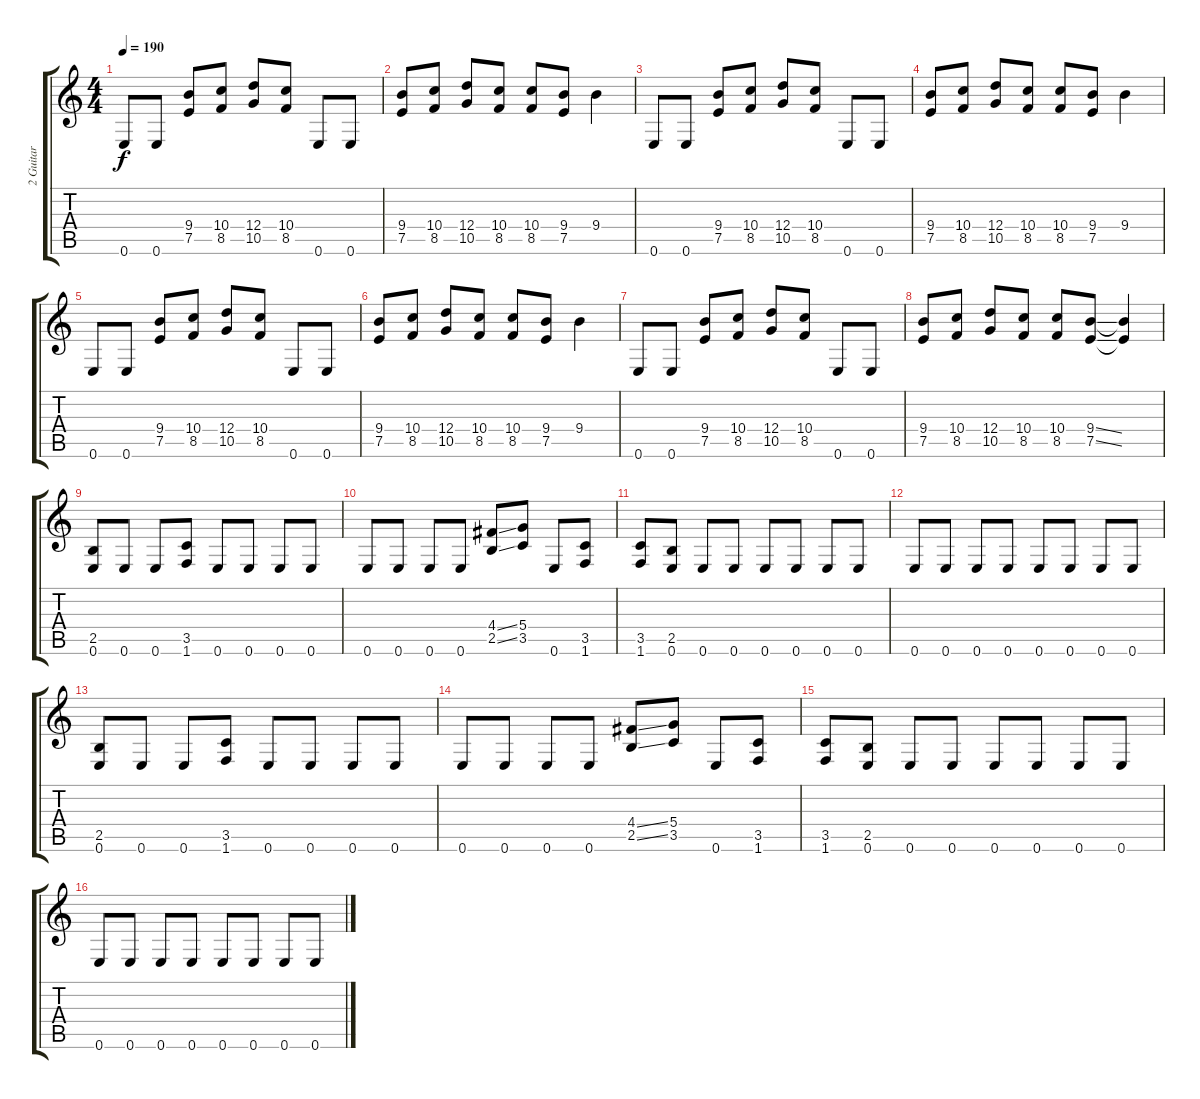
\track ("2 Guitar" "2 Guitar") {instrument distortionguitar}
\staff {score tabs}
\tuning (E4 B3 G3 D3 A2 E2) {hide}
\ts (4 4)
\tempo 190
\clef g2
\ks c
0.6.8{dy f} 0.6.8 (9.4 7.5).8 (10.4 8.5).8 (12.4 10.5).8 (10.4 8.5).8 0.6.8 0.6.8 |
(9.4 7.5).8 (10.4 8.5).8 (12.4 10.5).8 (10.4 8.5).8 (10.4 8.5).8 (9.4 7.5).8 9.4.4 |
0.6.8 0.6.8 (9.4 7.5).8 (10.4 8.5).8 (12.4 10.5).8 (10.4 8.5).8 0.6.8 0.6.8 |
(9.4 7.5).8 (10.4 8.5).8 (12.4 10.5).8 (10.4 8.5).8 (10.4 8.5).8 (9.4 7.5).8 9.4.4 |
0.6.8 0.6.8 (9.4 7.5).8 (10.4 8.5).8 (12.4 10.5).8 (10.4 8.5).8 0.6.8 0.6.8 |
(9.4 7.5).8 (10.4 8.5).8 (12.4 10.5).8 (10.4 8.5).8 (10.4 8.5).8 (9.4 7.5).8 9.4.4 |
0.6.8 0.6.8 (9.4 7.5).8 (10.4 8.5).8 (12.4 10.5).8 (10.4 8.5).8 0.6.8 0.6.8 |
(9.4 7.5).8 (10.4 8.5).8 (12.4 10.5).8 (10.4 8.5).8 (10.4 8.5).8 (9.4{ss} 7.5{ss}).8 (9.4{t} 7.5{t}).4 |
(2.5 0.6).8 0.6.8 0.6.8 (3.5 1.6).8 0.6.8 0.6.8 0.6.8 0.6.8 |
0.6.8 0.6.8 0.6.8 0.6.8 (4.4{ss} 2.5{ss}).8 (5.4 3.5).8 0.6.8 (3.5 1.6).8 |
(3.5 1.6).8 (2.5 0.6).8 0.6.8 0.6.8 0.6.8 0.6.8 0.6.8 0.6.8 |
0.6.8 0.6.8 0.6.8 0.6.8 0.6.8 0.6.8 0.6.8 0.6.8 |
(2.5 0.6).8 0.6.8 0.6.8 (3.5 1.6).8 0.6.8 0.6.8 0.6.8 0.6.8 |
0.6.8 0.6.8 0.6.8 0.6.8 (4.4{ss} 2.5{ss}).8 (5.4 3.5).8 0.6.8 (3.5 1.6).8 |
(3.5 1.6).8 (2.5 0.6).8 0.6.8 0.6.8 0.6.8 0.6.8 0.6.8 0.6.8 |
0.6.8 0.6.8 0.6.8 0.6.8 0.6.8 0.6.8 0.6.8 0.6.8
